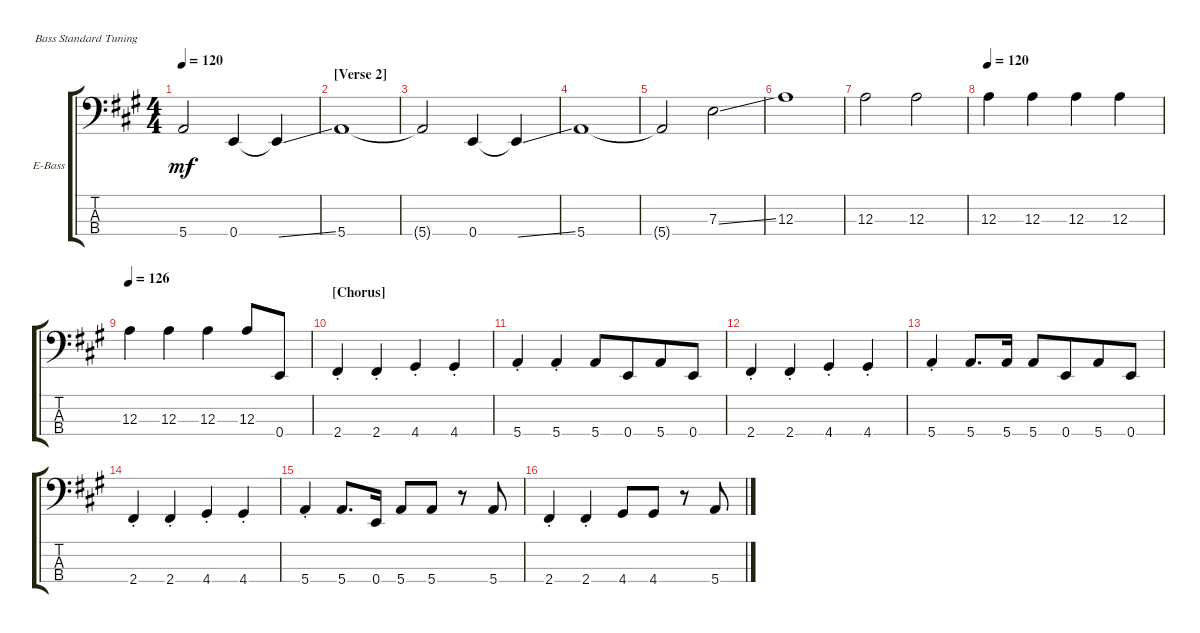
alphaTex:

\defaultSystemsLayout 4
\bracketExtendMode groupsimilarinstruments
\firstSystemTrackNameOrientation horizontal
\otherSystemsTrackNameOrientation horizontal
\track ("Bass" "E-Bass") {instrument electricbassfinger}
\staff {score tabs}
\tuning (G2 D2 A1 E1)
\ts (4 4)
\tempo 120
\clef f4
\ks a
5.4.2{dy mf} 0.4.4 0.4{ss t}.4 |
\section ("" "[Verse 2]")
5.4.1 |
5.4{t}.2 0.4.4 0.4{ss t}.4 |
5.4.1 |
5.4{t}.2 7.3{ss}.2 |
12.3.1 |
12.3.2 12.3.2 |
\tempo 120
12.3.4 12.3.4 12.3.4 12.3.4 |
\tempo 126
12.3.4 12.3.4 12.3.4 12.3.8 0.4.8 |
\section ("" "[Chorus]")
2.4{st}.4 2.4{st}.4 4.4{st}.4 4.4{st}.4 |
5.4{st}.4 5.4{st}.4 5.4.8 0.4.8{beam merge} 5.4.8 0.4.8 |
2.4{st}.4 2.4{st}.4 4.4{st}.4 4.4{st}.4 |
5.4{st}.4 5.4.8{d} 5.4.16 5.4.8 0.4.8{beam merge} 5.4.8 0.4.8 |
2.4{st}.4 2.4{st}.4 4.4{st}.4 4.4{st}.4 |
5.4{st}.4 5.4.8{d} 0.4.16 5.4.8 5.4.8 r.8 5.4.8 |
2.4{st}.4 2.4{st}.4 4.4.8 4.4.8 r.8 5.4.8
